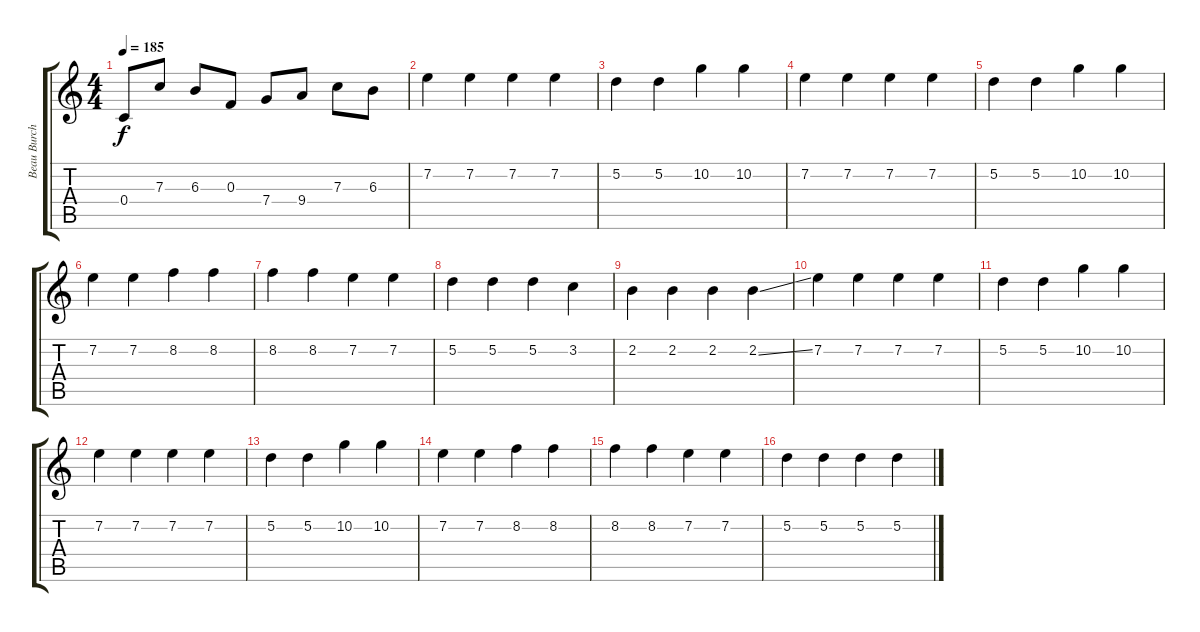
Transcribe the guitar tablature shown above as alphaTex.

\track ("Beau Burchell" "Beau Burch") {instrument overdrivenguitar}
\staff {score tabs}
\tuning (D4 A3 F3 C3 G2 C2) {hide}
\ts (4 4)
\tempo 185
\clef g2
\ks c
0.4.8{dy f} 7.3.8 6.3.8 0.3.8 7.4.8 9.4.8 7.3.8 6.3.8 |
7.2.4 7.2.4 7.2.4 7.2.4 |
5.2.4 5.2.4 10.2.4 10.2.4 |
7.2.4 7.2.4 7.2.4 7.2.4 |
5.2.4 5.2.4 10.2.4 10.2.4 |
7.2.4 7.2.4 8.2.4 8.2.4 |
8.2.4 8.2.4 7.2.4 7.2.4 |
5.2.4 5.2.4 5.2.4 3.2.4 |
2.2.4 2.2.4 2.2.4 2.2{ss}.4 |
7.2.4 7.2.4 7.2.4 7.2.4 |
5.2.4 5.2.4 10.2.4 10.2.4 |
7.2.4 7.2.4 7.2.4 7.2.4 |
5.2.4 5.2.4 10.2.4 10.2.4 |
7.2.4 7.2.4 8.2.4 8.2.4 |
8.2.4 8.2.4 7.2.4 7.2.4 |
5.2.4 5.2.4 5.2.4 5.2.4
